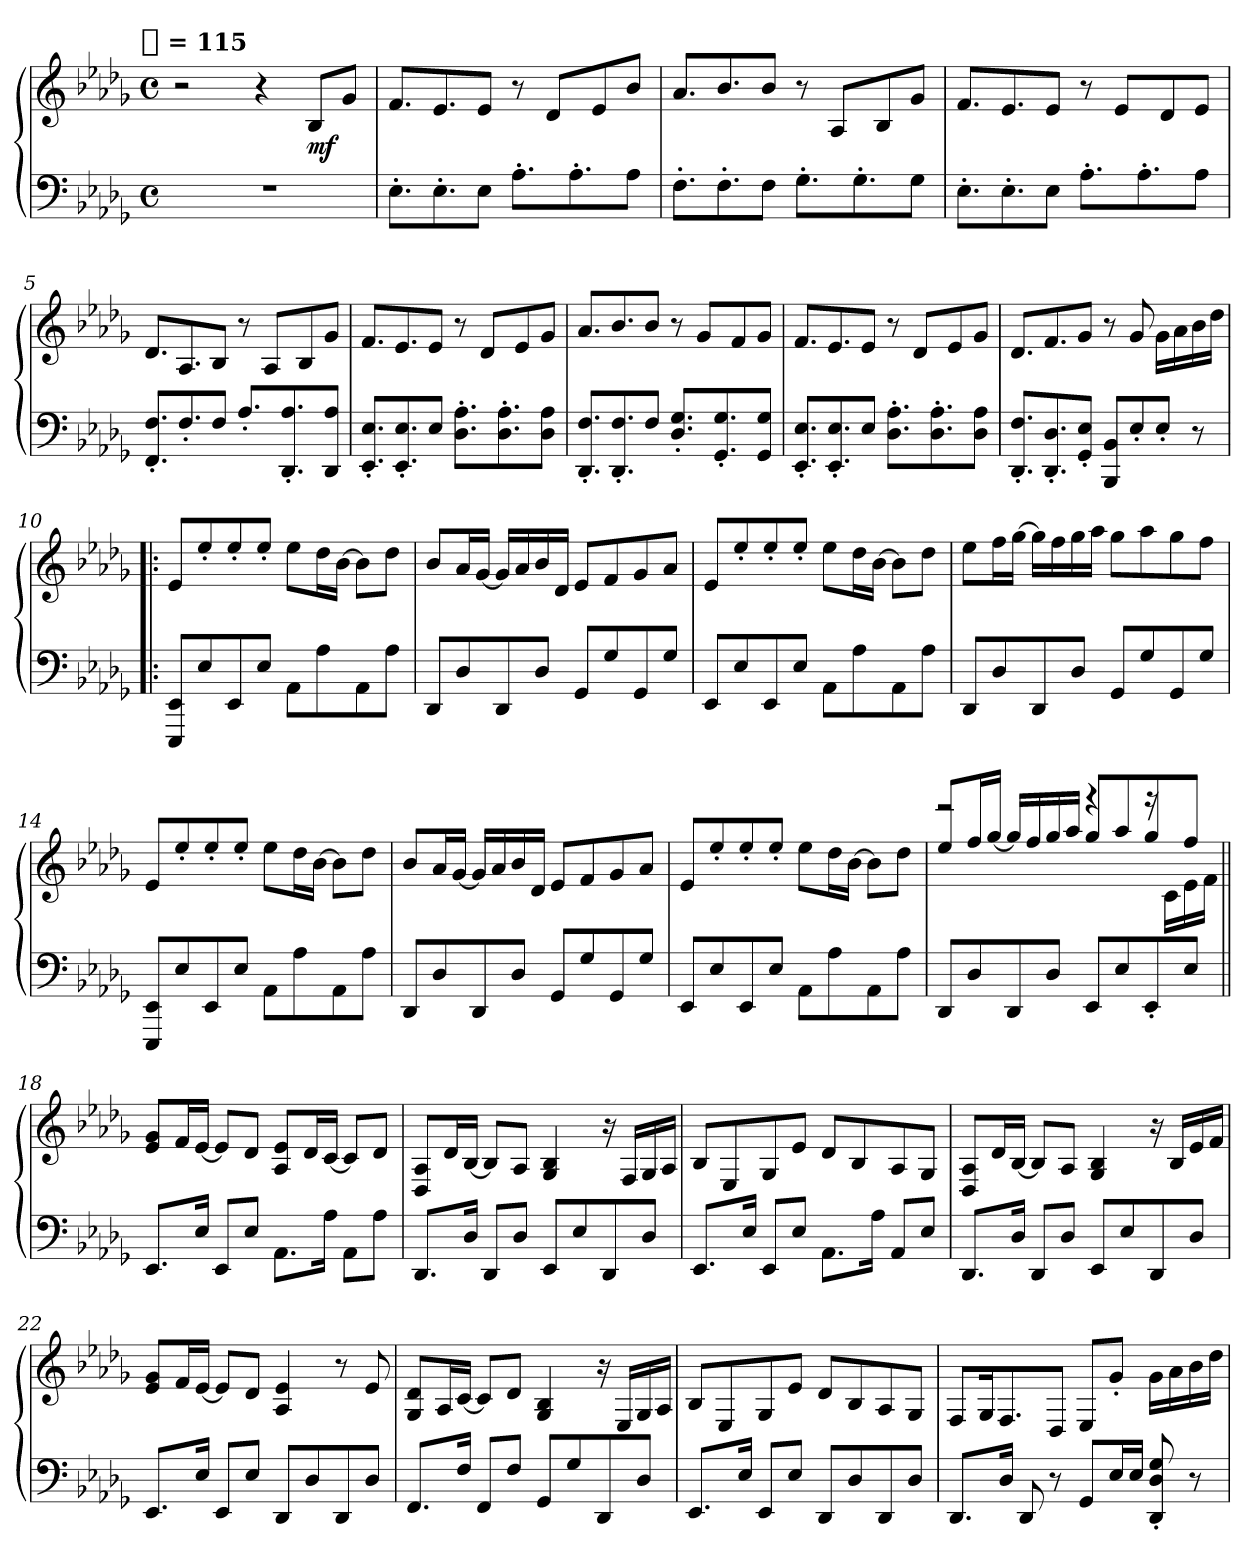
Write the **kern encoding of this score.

**kern	**kern	**dynam
*part1	*part1	*part1
*staff2	*staff1	*staff1/2
*clefF4	*clefG2	*
*k[b-e-a-d-g-]	*k[b-e-a-d-g-]	*
!!LO:TX:omd:t=[quarter] = 115
*M4/4	*M4/4	*
*met(c)	*met(c)	*
*MM115	*MM115	*
=1	=1	=1
1r	2r	.
.	4r	.
.	8B-L	mf
.	8g-J	.
=2	=2	=2
8.E-'L	8.fL	.
8.E-'	8.e-	.
8E-J	8e-J	.
8.A-'L	8r	.
.	8d-L	.
8.A-'	.	.
.	8e-	.
8A-J	8b-J	.
=3	=3	=3
8.F'L	8.a-L	.
8.F'	8.b-	.
8FJ	8b-J	.
8.G-'L	8r	.
.	8A-L	.
8.G-'	.	.
.	8B-	.
8G-J	8g-J	.
=4	=4	=4
8.E-'L	8.fL	.
8.E-'	8.e-	.
8E-J	8e-J	.
8.A-'L	8r	.
.	8e-L	.
8.A-'	.	.
.	8d-	.
8A-J	8e-J	.
=5	=5	=5
8.FF'/ 8.F'/L	8.d-L	.
8.F'/	8.A-	.
8F/J	8B-J	.
8.A-'/L	8r	.
.	8A-L	.
8.DD-'/ 8.A-'/	.	.
.	8B-	.
8DD-/ 8A-/J	8g-J	.
!!LO:LB:g=z
=6	=6	=6
8.EE-'/ 8.E-'/L	8.fL	.
8.EE-'/ 8.E-'/	8.e-	.
8E-/J	8e-J	.
8.D-'\ 8.A-'\L	8r	.
.	8d-L	.
8.D-'\ 8.A-'\	.	.
.	8e-	.
8D-\ 8A-\J	8g-J	.
=7	=7	=7
8.DD-'/ 8.F'/L	8.a-L	.
8.DD-'/ 8.F'/	8.b-	.
8F/J	8b-J	.
8.D-'/ 8.G-'/L	8r	.
.	8g-L	.
8.GG-'/ 8.G-'/	.	.
.	8f	.
8GG-/ 8G-/J	8g-J	.
=8	=8	=8
8.EE-'/ 8.E-'/L	8.fL	.
8.EE-'/ 8.E-'/	8.e-	.
8E-/J	8e-J	.
8.D-'\ 8.A-'\L	8r	.
.	8d-L	.
8.D-'\ 8.A-'\	.	.
.	8e-	.
8D-\ 8A-\J	8g-J	.
=9	=9	=9
8.DD-'/ 8.F'/L	8.d-L	.
8.DD-'/ 8.D-'/	8.f	.
8GG-'/ 8E-'/J	8g-J	.
8BBB-/ 8BB-/L	8r	.
8E-'/	8g-	.
8E-'/J	16g-LL	.
.	16a-	.
8r	16b-	.
.	16dd-JJ	.
!!LO:LB:g=z
=10!|:	=10!|:	=10!|:
8EEE- 8EE-L	8e-L	.
8E-	8ee-'	.
8EE-	8ee-'	.
8E-J	8ee-'J	.
8AA-L	8ee-L	.
8A-	16dd-L	.
.	[16b-JJ	.
8AA-	8b-L]	.
8A-J	8dd-J	.
=11	=11	=11
8DD-L	8b-L	.
8D-	16a-L	.
.	[16g-JJ	.
8DD-	16g-LL]	.
.	16a-	.
8D-J	16b-	.
.	16d-JJ	.
8GG-L	8e-L	.
8G-	8f	.
8GG-	8g-	.
8G-J	8a-J	.
=12	=12	=12
8EE-L	8e-L	.
8E-	8ee-'	.
8EE-	8ee-'	.
8E-J	8ee-'J	.
8AA-L	8ee-L	.
8A-	16dd-L	.
.	[16b-JJ	.
8AA-	8b-L]	.
8A-J	8dd-J	.
=13	=13	=13
8DD-L	8ee-L	.
8D-	16ffL	.
.	[16gg-JJ	.
8DD-	16gg-LL]	.
.	16ff	.
8D-J	16gg-	.
.	16aa-JJ	.
8GG-L	8gg-L	.
8G-	8aa-	.
8GG-	8gg-	.
8G-J	8ffJ	.
!!LO:LB:g=z
=14	=14	=14
8EEE- 8EE-L	8e-L	.
8E-	8ee-'	.
8EE-	8ee-'	.
8E-J	8ee-'J	.
8AA-L	8ee-L	.
8A-	16dd-L	.
.	[16b-JJ	.
8AA-	8b-L]	.
8A-J	8dd-J	.
=15	=15	=15
8DD-L	8b-L	.
8D-	16a-L	.
.	[16g-JJ	.
8DD-	16g-LL]	.
.	16a-	.
8D-J	16b-	.
.	16d-JJ	.
8GG-L	8e-L	.
8G-	8f	.
8GG-	8g-	.
8G-J	8a-J	.
=16	=16	=16
8EE-L	8e-L	.
8E-	8ee-'	.
8EE-	8ee-'	.
8E-J	8ee-'J	.
8AA-L	8ee-L	.
8A-	16dd-L	.
.	[16b-JJ	.
8AA-	8b-L]	.
8A-J	8dd-J	.
=17	=17	=17
*	*^	*
8DD-L	2r	8ee-/L	.
8D-	.	16ff/L	.
.	.	[16gg-/JJ	.
8DD-	.	16gg-/LL]	.
.	.	16ff/	.
8D-J	.	16gg-/	.
.	.	16aa-/JJ	.
8EE-L	4r	8gg-/L	.
8E-	.	8aa-/	.
8EE-'	16r	8gg-/	.
.	16c\LL	.	.
8E-J	16e-\	8ff/J	.
.	16f\JJ	.	.
*	*v	*v	*
!!LO:LB:g=z
=18||	=18||	=18||
8.EE-L	8e- 8g-L	.
.	16fL	.
16E-Jk	[16e-JJ	.
8EE-L	8e-L]	.
8E-J	8d-J	.
8.AA-L	8A- 8e-L	.
.	16d-L	.
16A-Jk	[16cJJ	.
8AA-L	8cL]	.
8A-J	8d-J	.
=19	=19	=19
8.DD-L	8D- 8A-L	.
.	16d-L	.
16D-Jk	[16B-JJ	.
8DD-L	8B-L]	.
8D-J	8A-J	.
8EE-L	4G- 4B-	.
8E-	.	.
8DD-	16r	.
.	16FLL	.
8D-J	16G-	.
.	16A-JJ	.
=20	=20	=20
8.EE-L	8B-L	.
.	8E-	.
16E-Jk	.	.
8EE-L	8G-	.
8E-J	8e-J	.
8.AA-L	8d-L	.
.	8B-	.
16A-Jk	.	.
8AA-L	8A-	.
8E-J	8G-J	.
=21	=21	=21
8.DD-L	8D- 8A-L	.
.	16d-L	.
16D-Jk	[16B-JJ	.
8DD-L	8B-L]	.
8D-J	8A-J	.
8EE-L	4G- 4B-	.
8E-	.	.
8DD-	16r	.
.	16B-LL	.
8D-J	16e-	.
.	16fJJ	.
!!LO:LB:g=z
=22	=22	=22
8.EE-L	8e- 8g-L	.
.	16fL	.
16E-Jk	[16e-JJ	.
8EE-L	8e-L]	.
8E-J	8d-J	.
8DD-L	4A- 4e-	.
8D-	.	.
8DD-	8r	.
8D-J	8e-	.
=23	=23	=23
8.FFL	8G- 8d-L	.
.	16A-L	.
16FJk	[16cJJ	.
8FFL	8cL]	.
8FJ	8d-J	.
8GG-L	4G- 4B-	.
8G-	.	.
8DD-	16r	.
.	16E-LL	.
8D-J	16G-	.
.	16A-JJ	.
=24	=24	=24
8.EE-L	8B-L	.
.	8E-	.
16E-Jk	.	.
8EE-L	8G-	.
8E-J	8e-J	.
8DD-L	8d-L	.
8D-	8B-	.
8DD-	8A-	.
8D-J	8G-J	.
=25	=25	=25
8.DD-L	8FL	.
.	16G-k	.
16D-Jk	8.F	.
8DD-	.	.
8r	8D-J	.
8GG-L	8E-L	.
16E-L	8g-'J	.
16E-JJ	.	.
8DD-' 8D-' 8G-'	16g-LL	.
.	16a-	.
8r	16b-	.
.	16dd-JJ	.
=	=	=
*-	*-	*-
